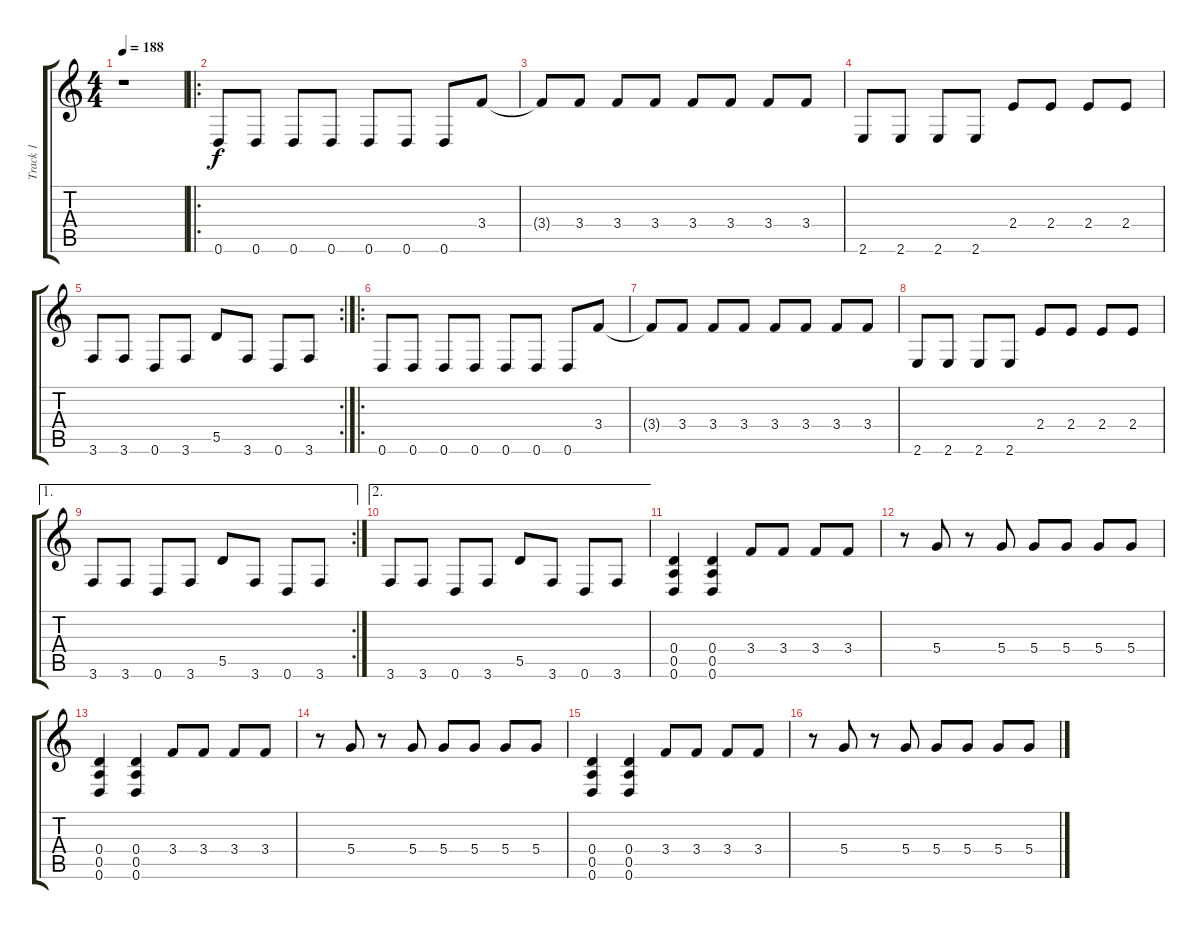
\track ("Track 1" "Track 1") {instrument distortionguitar}
\staff {score tabs}
\tuning (E4 B3 G3 D3 A2 D2) {hide}
\ts (4 4)
\tempo 188
\clef g2
\ks c
r.1{dy f instrument distortionguitar} |
\ro
0.6.8 0.6.8 0.6.8 0.6.8 0.6.8 0.6.8 0.6.8 3.4.8 |
3.4{t}.8 3.4.8 3.4.8 3.4.8 3.4.8 3.4.8 3.4.8 3.4.8 |
2.6.8 2.6.8 2.6.8 2.6.8 2.4.8 2.4.8 2.4.8 2.4.8 |
\rc 2
3.6.8 3.6.8 0.6.8 3.6.8 5.5.8 3.6.8 0.6.8 3.6.8 |
\ro
0.6.8 0.6.8 0.6.8 0.6.8 0.6.8 0.6.8 0.6.8 3.4.8 |
3.4{t}.8 3.4.8 3.4.8 3.4.8 3.4.8 3.4.8 3.4.8 3.4.8 |
2.6.8 2.6.8 2.6.8 2.6.8 2.4.8 2.4.8 2.4.8 2.4.8 |
\ae 1
\rc 2
3.6.8 3.6.8 0.6.8 3.6.8 5.5.8 3.6.8 0.6.8 3.6.8 |
\ae 2
3.6.8 3.6.8 0.6.8 3.6.8 5.5.8 3.6.8 0.6.8 3.6.8 |
(0.4 0.5 0.6).4 (0.4 0.5 0.6).4 3.4.8 3.4.8 3.4.8 3.4.8 |
r.8 5.4.8 r.8 5.4.8 5.4.8 5.4.8 5.4.8 5.4.8 |
(0.4 0.5 0.6).4 (0.4 0.5 0.6).4 3.4.8 3.4.8 3.4.8 3.4.8 |
r.8 5.4.8 r.8 5.4.8 5.4.8 5.4.8 5.4.8 5.4.8 |
(0.4 0.5 0.6).4 (0.4 0.5 0.6).4 3.4.8 3.4.8 3.4.8 3.4.8 |
r.8 5.4.8 r.8 5.4.8 5.4.8 5.4.8 5.4.8 5.4.8
